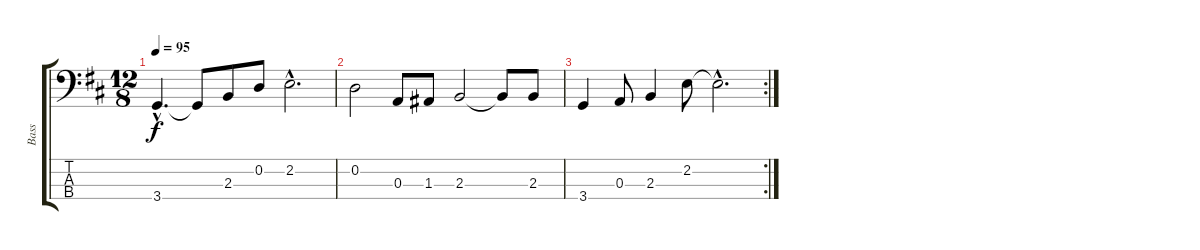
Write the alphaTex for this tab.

\track ("Bass" "Bass") {instrument electricbassfinger}
\staff {score tabs}
\tuning (G2 D2 A1 E1) {hide}
\ts (12 8)
\tempo 95
\clef f4
\ks d
3.4{hac}.4{d dy f} 3.4{t}.8 2.3.8 0.2.8 2.2{hac}.2{d} |
0.2.2 0.3.8 1.3.8 2.3.2 2.3{t}.8 2.3.8 |
\rc 2
3.4.4 0.3.8 2.3.4 2.2.8 2.2{hac t}.2{d}
